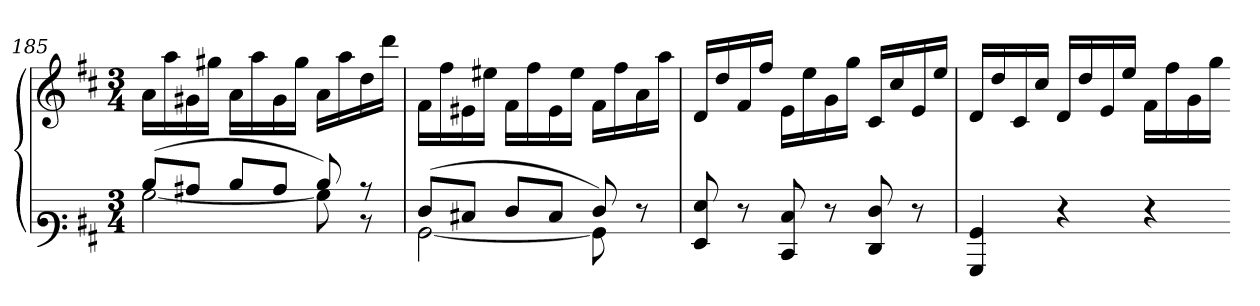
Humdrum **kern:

**kern	**kern
*part1	*part1
*staff2	*staff1
*clefF2	*clefG2
*k[f#c#]	*k[f#c#]
*D:	*D:
*M3/4	*M3/4
=185	=185
*^	*
(8f#L	[2d	16aLL
.	.	16aa
8e#XJ	.	16g#X
.	.	16gg#XJJ
8f#L	.	16aLL
.	.	16aa
8e#J	.	16g#
.	.	16gg#JJ
8f#)	8d]	16aLL
.	.	16aa
8r	8r	16dd
.	.	16dddJJ
=186	=186	=186
(8AL	[2D	16f#LL
.	.	16ff#
8G#XJ	.	16e#X
.	.	16ee#XJJ
8AL	.	16f#LL
.	.	16ff#
8G#J	.	16e#
.	.	16ee#JJ
8A)	8D]	16f#LL
.	.	16ff#
8r	8ryy	16a
.	.	16aaJJ
*v	*v	*
=187	=187
8BB 8B	16dLL
.	16dd
8r	16f#
.	16ff#JJ
8GG 8G	16eLL
.	16ee
8r	16g
.	16ggJJ
8AA 8A	16c#LL
.	16cc#
8r	16e
.	16eeJJ
=188	=188
4DD 4D	16dLL
.	16dd
.	16c#
.	16cc#JJ
4r	16dLL
.	16dd
.	16e
.	16eeJJ
4r	16f#LL
.	16ff#
.	16g
.	16ggJJ
=-	=-
*-	*-
